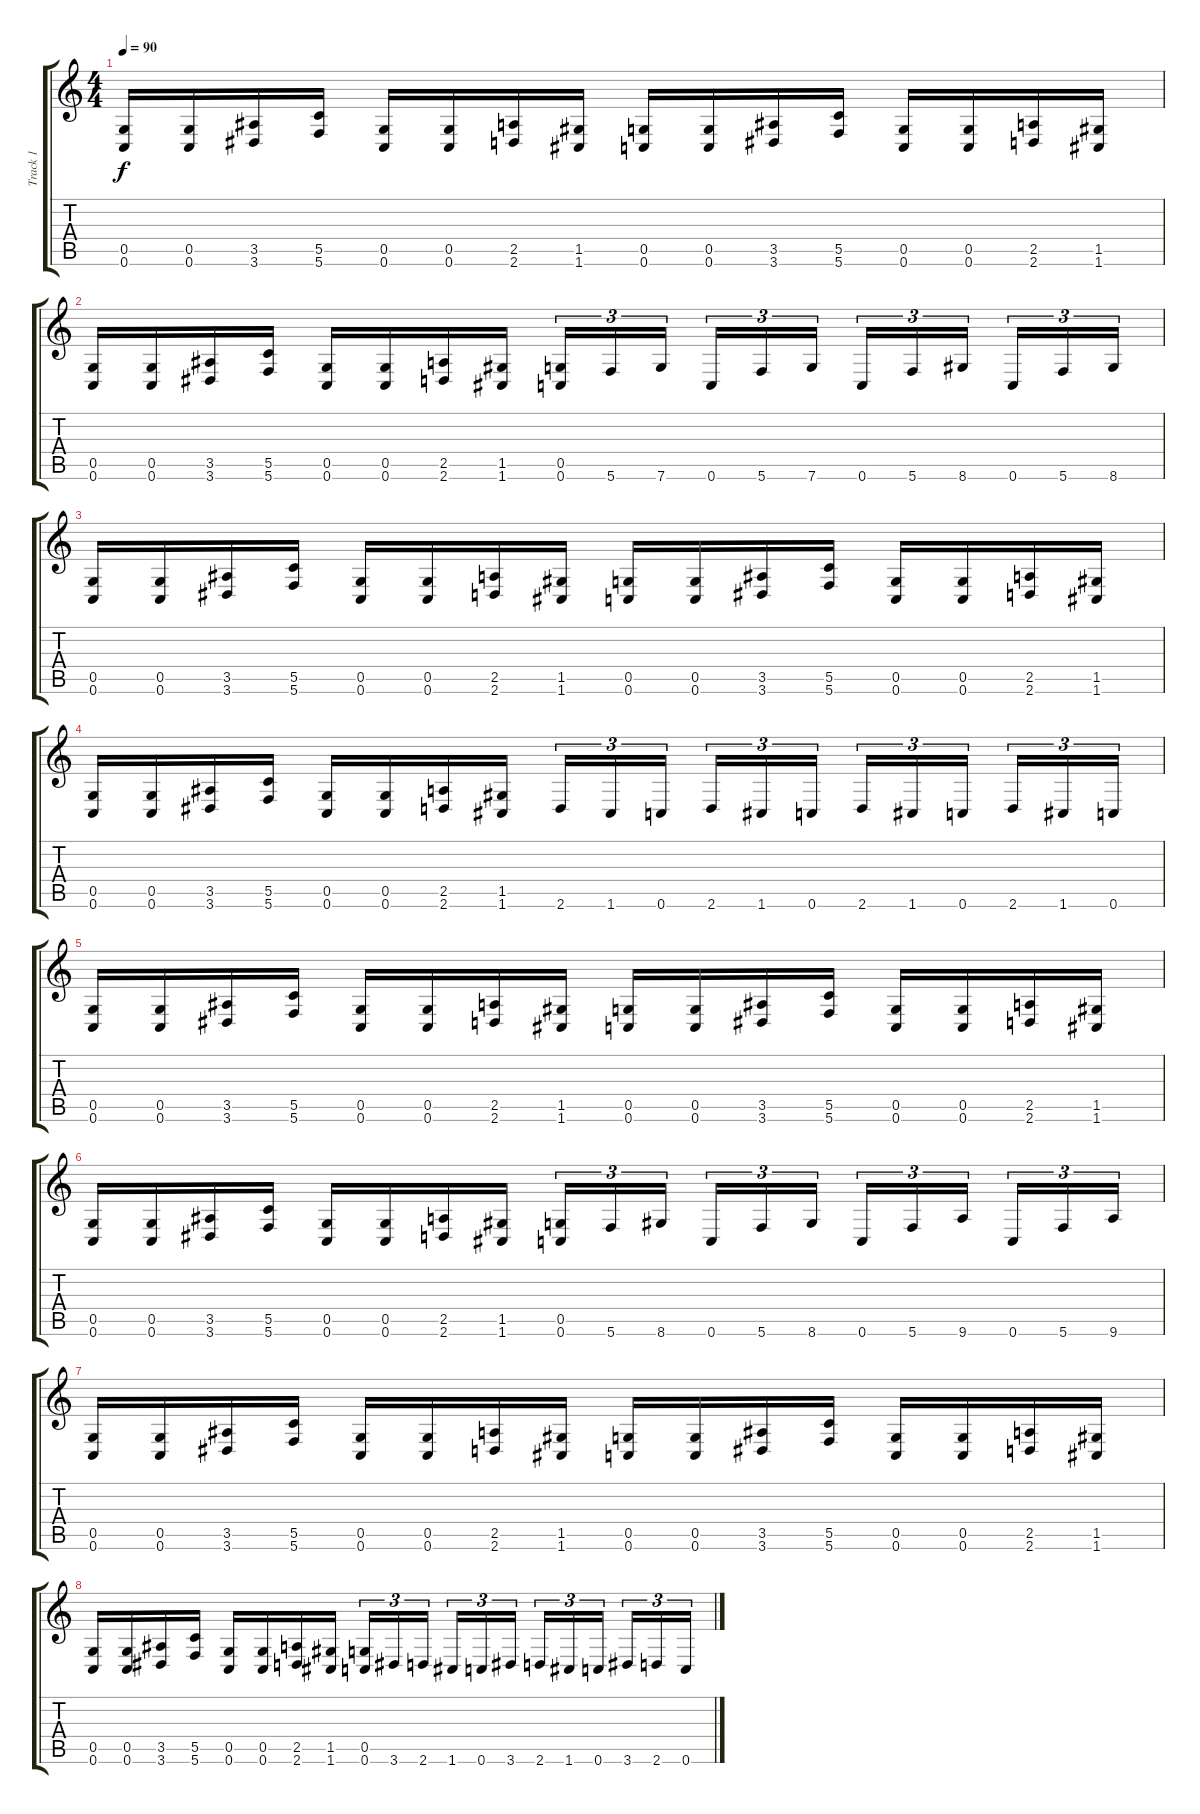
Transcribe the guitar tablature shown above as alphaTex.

\track ("Track 1" "Track 1") {instrument distortionguitar}
\staff {score tabs}
\tuning (D4 A3 F3 C3 G2 C2) {hide}
\ts (4 4)
\tempo 90
\clef g2
\ks c
(0.5 0.6).16{dy f} (0.5 0.6).16 (3.5 3.6).16 (5.5 5.6).16 (0.5 0.6).16 (0.5 0.6).16 (2.5 2.6).16 (1.5 1.6).16 (0.5 0.6).16 (0.5 0.6).16 (3.5 3.6).16 (5.5 5.6).16 (0.5 0.6).16 (0.5 0.6).16 (2.5 2.6).16 (1.5 1.6).16 |
(0.5 0.6).16 (0.5 0.6).16 (3.5 3.6).16 (5.5 5.6).16 (0.5 0.6).16 (0.5 0.6).16 (2.5 2.6).16 (1.5 1.6).16 (0.5 0.6).16{tu (3 2)} 5.6.16{tu (3 2)} 7.6.16{tu (3 2) beam splitsecondary} 0.6.16{tu (3 2)} 5.6.16{tu (3 2)} 7.6.16{tu (3 2)} 0.6.16{tu (3 2)} 5.6.16{tu (3 2)} 8.6.16{tu (3 2) beam splitsecondary} 0.6.16{tu (3 2)} 5.6.16{tu (3 2)} 8.6.16{tu (3 2)} |
(0.5 0.6).16 (0.5 0.6).16 (3.5 3.6).16 (5.5 5.6).16 (0.5 0.6).16 (0.5 0.6).16 (2.5 2.6).16 (1.5 1.6).16 (0.5 0.6).16 (0.5 0.6).16 (3.5 3.6).16 (5.5 5.6).16 (0.5 0.6).16 (0.5 0.6).16 (2.5 2.6).16 (1.5 1.6).16 |
(0.5 0.6).16 (0.5 0.6).16 (3.5 3.6).16 (5.5 5.6).16 (0.5 0.6).16 (0.5 0.6).16 (2.5 2.6).16 (1.5 1.6).16 2.6.16{tu (3 2)} 1.6.16{tu (3 2)} 0.6.16{tu (3 2) beam splitsecondary} 2.6.16{tu (3 2)} 1.6.16{tu (3 2)} 0.6.16{tu (3 2)} 2.6.16{tu (3 2)} 1.6.16{tu (3 2)} 0.6.16{tu (3 2) beam splitsecondary} 2.6.16{tu (3 2)} 1.6.16{tu (3 2)} 0.6.16{tu (3 2)} |
(0.5 0.6).16 (0.5 0.6).16 (3.5 3.6).16 (5.5 5.6).16 (0.5 0.6).16 (0.5 0.6).16 (2.5 2.6).16 (1.5 1.6).16 (0.5 0.6).16 (0.5 0.6).16 (3.5 3.6).16 (5.5 5.6).16 (0.5 0.6).16 (0.5 0.6).16 (2.5 2.6).16 (1.5 1.6).16 |
(0.5 0.6).16 (0.5 0.6).16 (3.5 3.6).16 (5.5 5.6).16 (0.5 0.6).16 (0.5 0.6).16 (2.5 2.6).16 (1.5 1.6).16 (0.5 0.6).16{tu (3 2)} 5.6.16{tu (3 2)} 8.6.16{tu (3 2) beam splitsecondary} 0.6.16{tu (3 2)} 5.6.16{tu (3 2)} 8.6.16{tu (3 2)} 0.6.16{tu (3 2)} 5.6.16{tu (3 2)} 9.6.16{tu (3 2) beam splitsecondary} 0.6.16{tu (3 2)} 5.6.16{tu (3 2)} 9.6.16{tu (3 2)} |
(0.5 0.6).16 (0.5 0.6).16 (3.5 3.6).16 (5.5 5.6).16 (0.5 0.6).16 (0.5 0.6).16 (2.5 2.6).16 (1.5 1.6).16 (0.5 0.6).16 (0.5 0.6).16 (3.5 3.6).16 (5.5 5.6).16 (0.5 0.6).16 (0.5 0.6).16 (2.5 2.6).16 (1.5 1.6).16 |
(0.5 0.6).16 (0.5 0.6).16 (3.5 3.6).16 (5.5 5.6).16 (0.5 0.6).16 (0.5 0.6).16 (2.5 2.6).16 (1.5 1.6).16 (0.5 0.6).16{tu (3 2)} 3.6.16{tu (3 2)} 2.6.16{tu (3 2) beam splitsecondary} 1.6.16{tu (3 2)} 0.6.16{tu (3 2)} 3.6.16{tu (3 2)} 2.6.16{tu (3 2)} 1.6.16{tu (3 2)} 0.6.16{tu (3 2) beam splitsecondary} 3.6.16{tu (3 2)} 2.6.16{tu (3 2)} 0.6.16{tu (3 2)}
